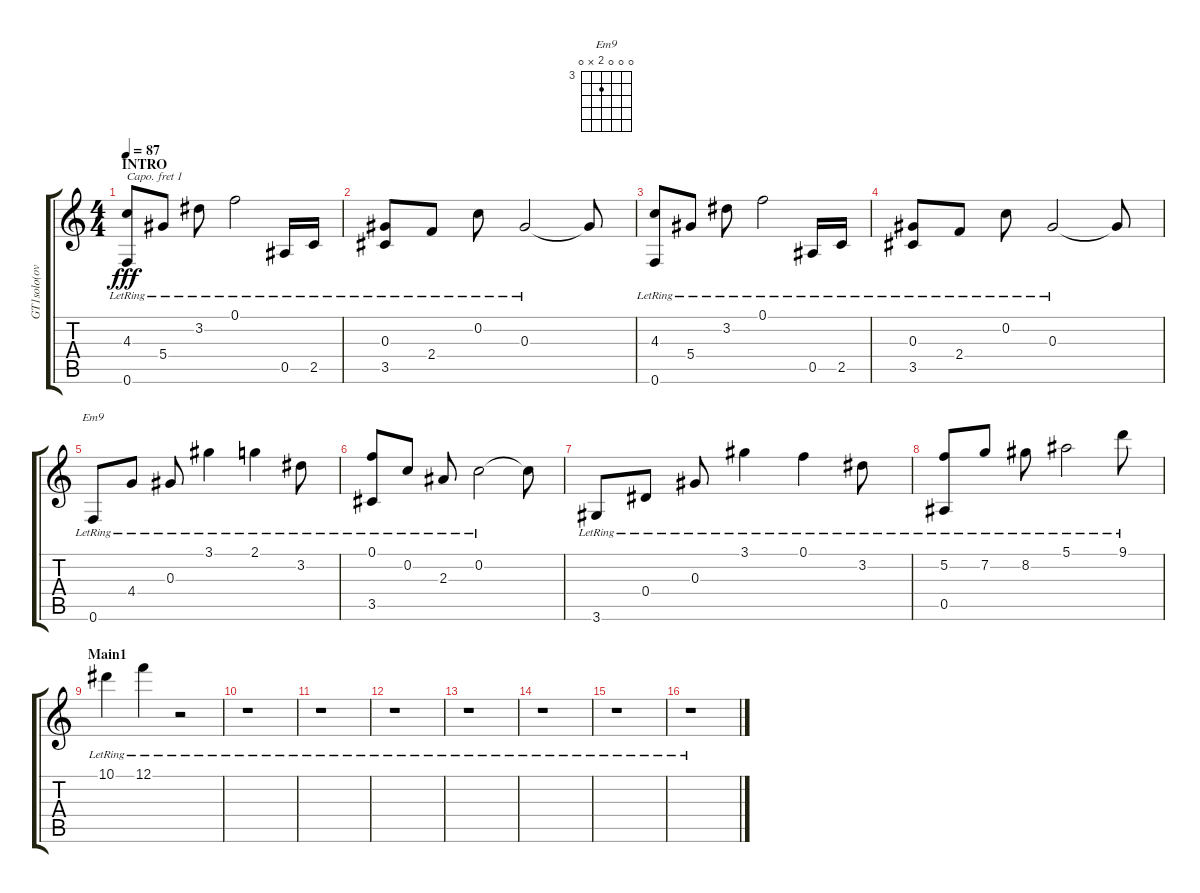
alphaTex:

\track ("GT1solo(overdrive+clean)" "GT1solo(ov") {instrument overdrivenguitar}
\staff {score tabs}
\capo 1
\tuning (E4 B3 G3 D3 A2 E2) {hide}
\chord ("Em9" 0 0 0 4 x 0) {firstfret 3}
\ts (4 4)
\section ("" "INTRO")
\tempo 87
\clef g2
\ks c
(4.3{lr} 0.6{lr}).8{dy fff instrument electricguitarclean} 5.4{lr}.8 3.2{lr}.8 0.1{lr}.2 0.5{lr}.16 2.5{lr}.16 |
(0.3{lr} 3.5{lr}).8 2.4{lr}.8 0.2{lr}.8 0.3{lr}.2 0.3{t}.8 |
(4.3{lr} 0.6{lr}).8 5.4{lr}.8 3.2{lr}.8 0.1{lr}.2 0.5{lr}.16 2.5{lr}.16 |
(0.3{lr} 3.5{lr}).8 2.4{lr}.8 0.2{lr}.8 0.3{lr}.2 0.3{t}.8 |
0.6{lr}.8{ch "Em9"} 4.4{lr}.8 0.3{lr}.8 3.1{lr}.4 2.1{lr}.4 3.2{lr}.8 |
(0.1{lr} 3.5{lr}).8 0.2{lr}.8 2.3{lr}.8 0.2{lr}.2 0.2{t}.8 |
3.6{lr}.8 0.4{lr}.8 0.3{lr}.8 3.1{lr}.4 0.1{lr}.4 3.2{lr}.8 |
(5.2{lr} 0.5{lr}).8 7.2{lr}.8 8.2{lr}.8 5.1{lr}.2 9.1{lr}.8 |
\section ("" "Main1")
10.1{lr}.4 12.1{lr}.4 r.2 |
r.1 |
r.1 |
r.1 |
r.1 |
r.1 |
r.1 |
r.1
